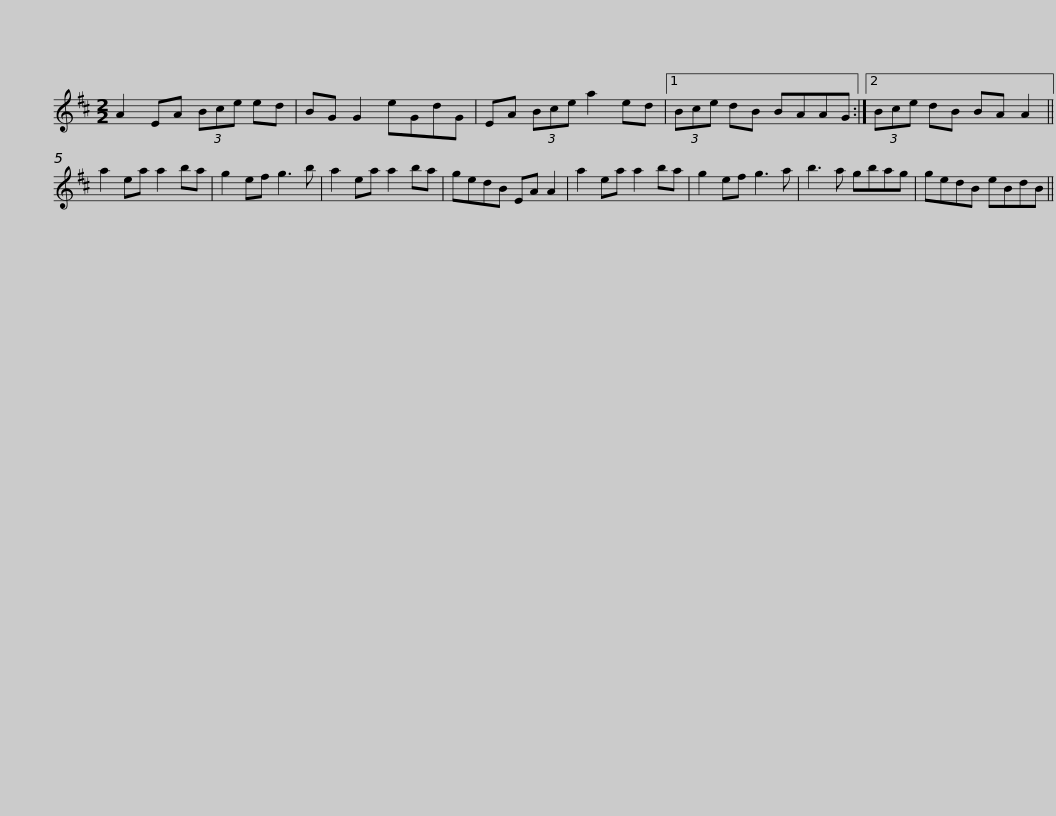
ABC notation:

X:1
L:1/8
M:2/2
I:linebreak $
K:D
V:1 treble
V:1
 A2 EA (3Bce ed | BG G2 eGdG | EA (3Bce a2 ed |1 (3Bce dB BAAG :|2 (3Bce dB BA A2 ||$ %5
 a2 ea a2 ba | g2 ef g3 b | a2 ea a2 ba | gedB EA A2 | a2 ea a2 ba | %10
 g2 ef g3 a |$ b3 a gbag | gedB eBdB || %13
